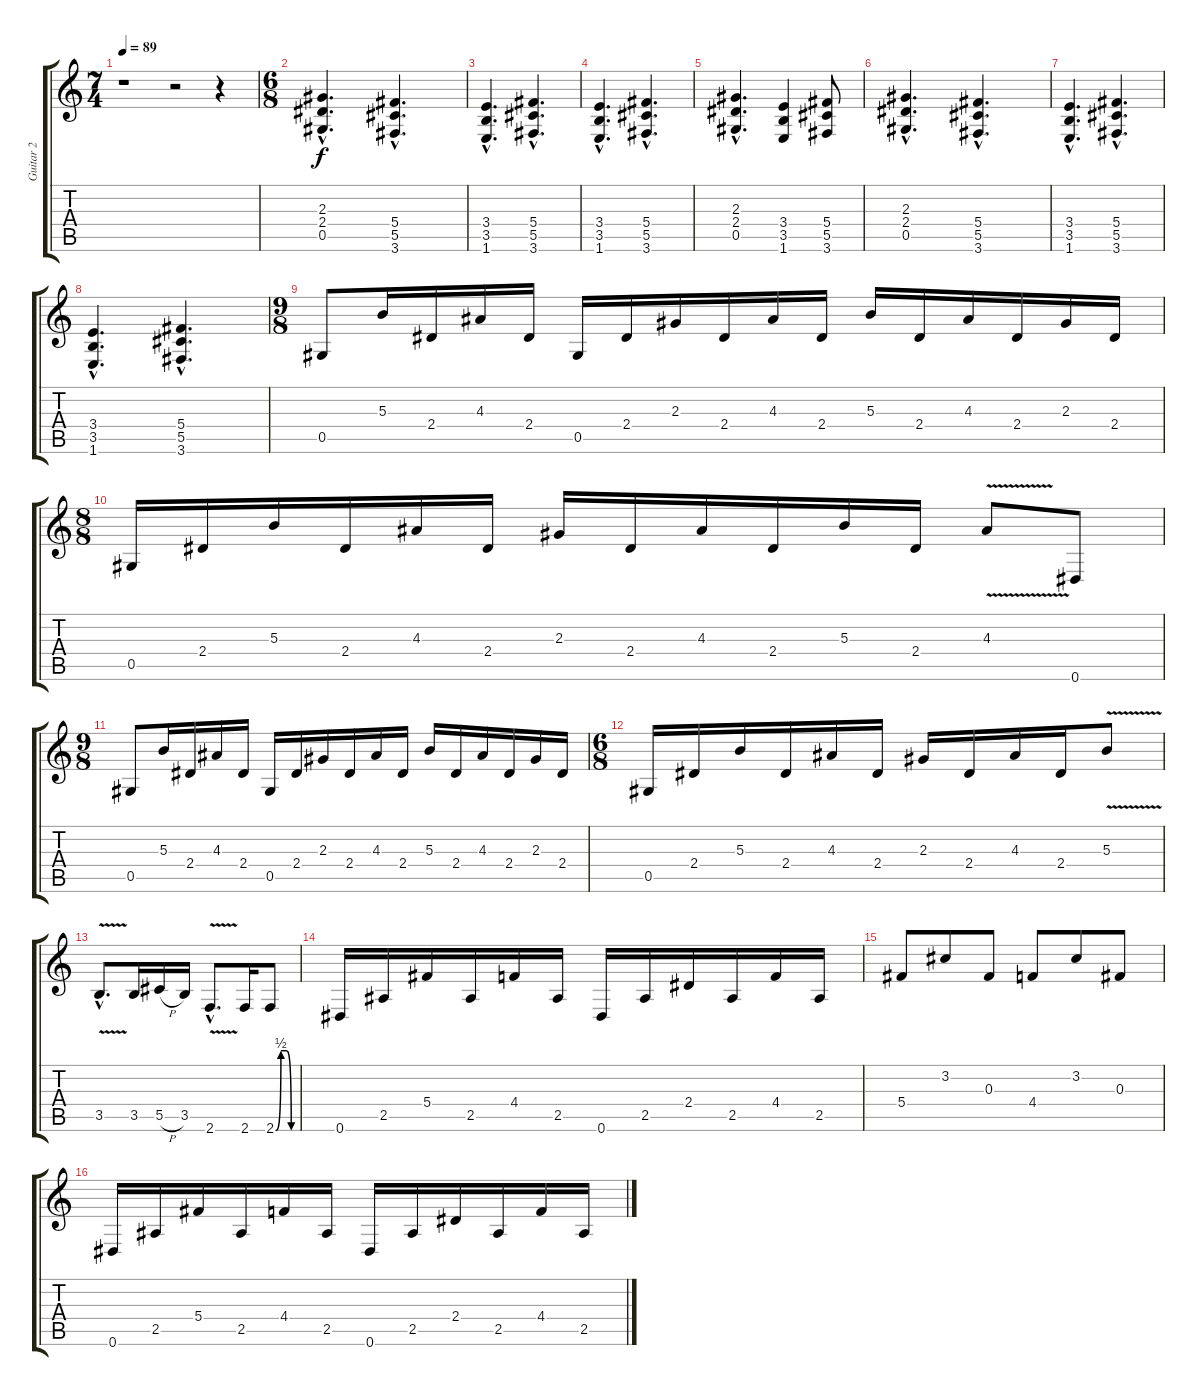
\track ("Guitar 2" "Guitar 2") {instrument distortionguitar}
\staff {score tabs}
\tuning (Eb4 Bb3 Gb3 Db3 Ab2 Eb2) {hide}
\ts (7 4)
\tempo 89
\clef g2
\ks c
r.1{dy f} r.2 r.4 |
\ts (6 8)
(2.3{hac} 2.4{hac} 0.5{hac}).4{d} (5.4{hac} 5.5{hac} 3.6{hac}).4{d} |
(3.4{hac} 3.5{hac} 1.6{hac}).4{d} (5.4{hac} 5.5{hac} 3.6{hac}).4{d} |
(3.4{hac} 3.5{hac} 1.6{hac}).4{d} (5.4{hac} 5.5{hac} 3.6{hac}).4{d} |
(2.3{hac} 2.4{hac} 0.5{hac}).4{d} (3.4 3.5 1.6).4 (5.4 5.5 3.6).8 |
(2.3{hac} 2.4{hac} 0.5{hac}).4{d} (5.4{hac} 5.5{hac} 3.6{hac}).4{d} |
(3.4{hac} 3.5{hac} 1.6{hac}).4{d} (5.4{hac} 5.5{hac} 3.6{hac}).4{d} |
(3.4{hac} 3.5{hac} 1.6{hac}).4{d} (5.4{hac} 5.5{hac} 3.6{hac}).4{d} |
\ts (9 8)
0.5.8 5.3.16 2.4.16 4.3.16 2.4.16 0.5.16 2.4.16 2.3.16 2.4.16 4.3.16 2.4.16 5.3.16 2.4.16 4.3.16 2.4.16 2.3.16 2.4.16 |
\ts (8 8)
0.5.16 2.4.16 5.3.16 2.4.16 4.3.16 2.4.16 2.3.16 2.4.16 4.3.16 2.4.16 5.3.16 2.4.16 4.3{v}.8 0.6.8 |
\ts (9 8)
0.5.8 5.3.16 2.4.16 4.3.16 2.4.16 0.5.16 2.4.16 2.3.16 2.4.16 4.3.16 2.4.16 5.3.16 2.4.16 4.3.16 2.4.16 2.3.16 2.4.16 |
\ts (6 8)
0.5.16 2.4.16 5.3.16 2.4.16 4.3.16 2.4.16 2.3.16 2.4.16 4.3.16 2.4.16 5.3{v}.8 |
3.5{v hac}.8{d} 3.5.16 5.5{h}.16 3.5.16 2.6{v hac}.8{d} 2.6.16 2.6{be (custom 0 0 15 2 30 2 45 0 60 0)}.8 |
0.6.16 2.5.16 5.4.16 2.5.16 4.4.16 2.5.16 0.6.16 2.5.16 2.4.16 2.5.16 4.4.16 2.5.16 |
5.4.8 3.2.8 0.3.8 4.4.8 3.2.8 0.3.8 |
0.6.16 2.5.16 5.4.16 2.5.16 4.4.16 2.5.16 0.6.16 2.5.16 2.4.16 2.5.16 4.4.16 2.5.16
